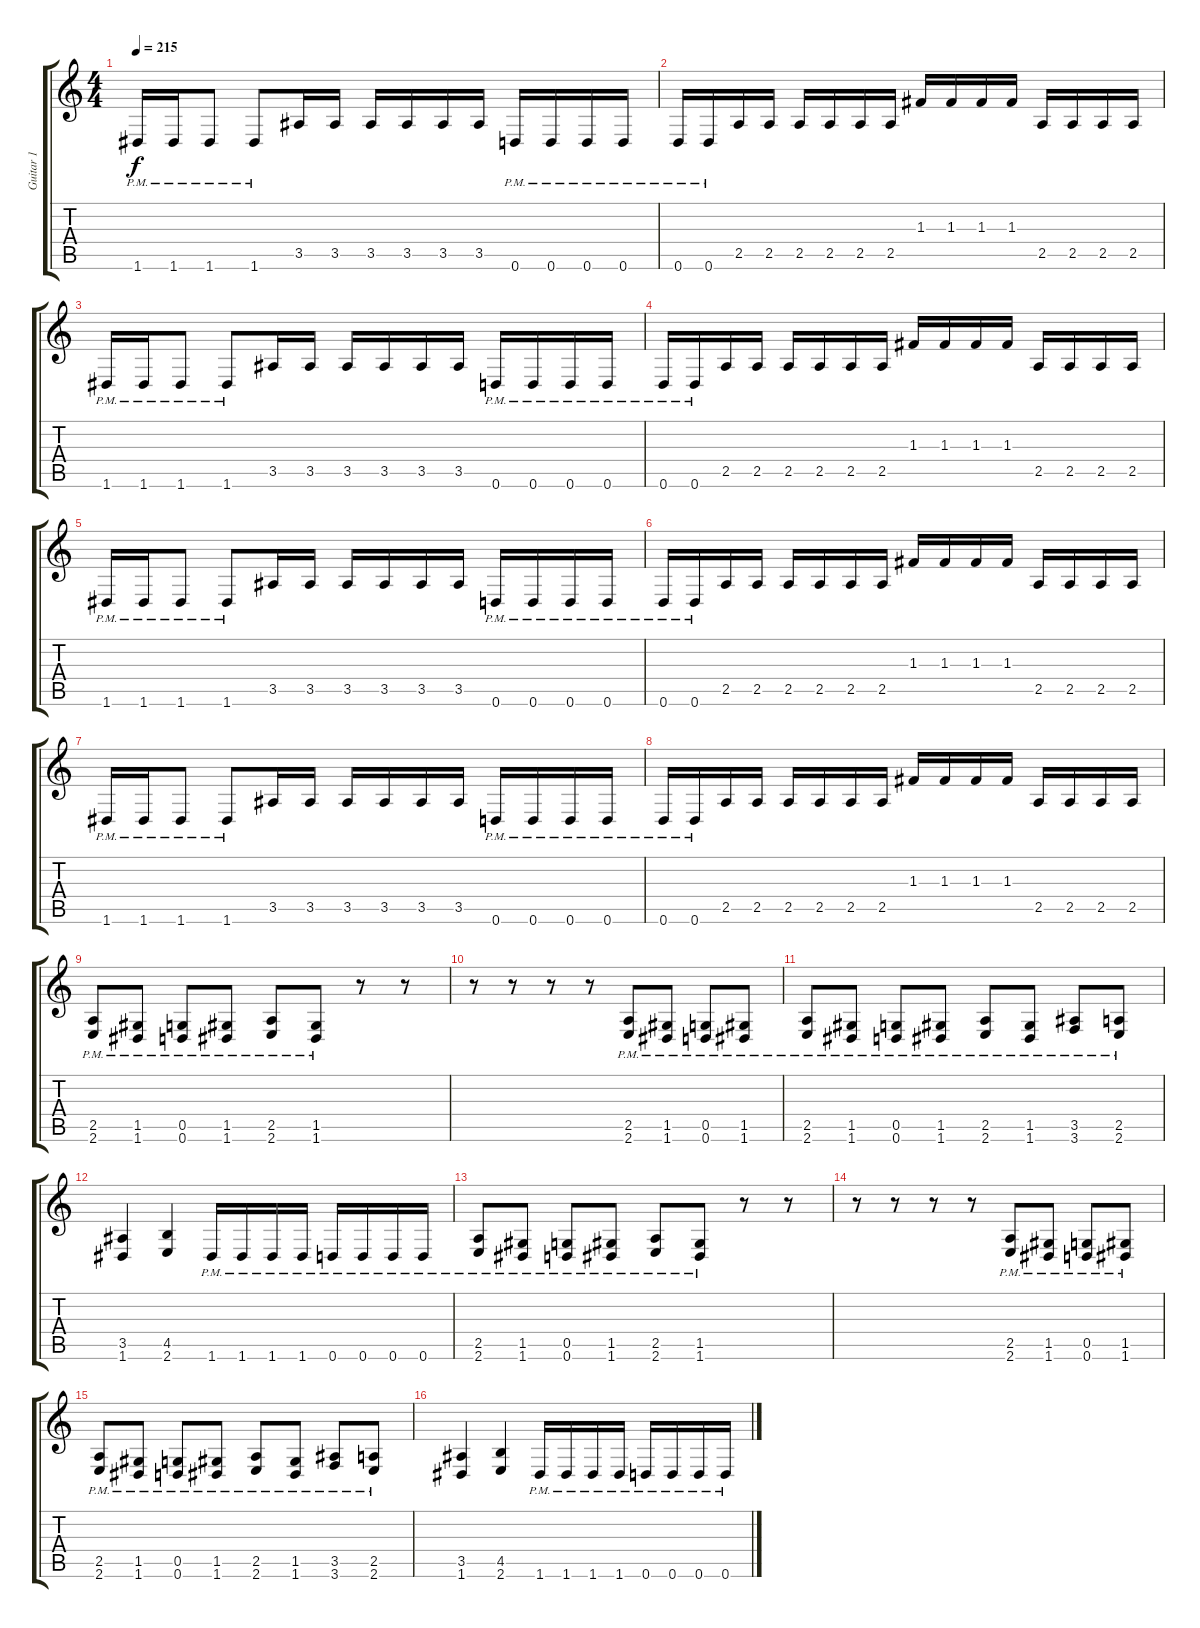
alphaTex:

\track ("Guitar 1" "Guitar 1") {instrument distortionguitar}
\staff {score tabs}
\tuning (D4 A3 F3 C3 G2 D2) {hide}
\ts (4 4)
\tempo 215
\clef g2
\ks c
1.6{pm}.16{dy f} 1.6{pm}.16 1.6{pm}.8 1.6{pm}.8 3.5.16 3.5.16 3.5.16 3.5.16 3.5.16 3.5.16 0.6{pm}.16 0.6{pm}.16 0.6{pm}.16 0.6{pm}.16 |
0.6{pm}.16 0.6{pm}.16 2.5.16 2.5.16 2.5.16 2.5.16 2.5.16 2.5.16 1.3.16 1.3.16 1.3.16 1.3.16 2.5.16 2.5.16 2.5.16 2.5.16 |
1.6{pm}.16 1.6{pm}.16 1.6{pm}.8 1.6{pm}.8 3.5.16 3.5.16 3.5.16 3.5.16 3.5.16 3.5.16 0.6{pm}.16 0.6{pm}.16 0.6{pm}.16 0.6{pm}.16 |
0.6{pm}.16 0.6{pm}.16 2.5.16 2.5.16 2.5.16 2.5.16 2.5.16 2.5.16 1.3.16 1.3.16 1.3.16 1.3.16 2.5.16 2.5.16 2.5.16 2.5.16 |
1.6{pm}.16 1.6{pm}.16 1.6{pm}.8 1.6{pm}.8 3.5.16 3.5.16 3.5.16 3.5.16 3.5.16 3.5.16 0.6{pm}.16 0.6{pm}.16 0.6{pm}.16 0.6{pm}.16 |
0.6{pm}.16 0.6{pm}.16 2.5.16 2.5.16 2.5.16 2.5.16 2.5.16 2.5.16 1.3.16 1.3.16 1.3.16 1.3.16 2.5.16 2.5.16 2.5.16 2.5.16 |
1.6{pm}.16 1.6{pm}.16 1.6{pm}.8 1.6{pm}.8 3.5.16 3.5.16 3.5.16 3.5.16 3.5.16 3.5.16 0.6{pm}.16 0.6{pm}.16 0.6{pm}.16 0.6{pm}.16 |
0.6{pm}.16 0.6{pm}.16 2.5.16 2.5.16 2.5.16 2.5.16 2.5.16 2.5.16 1.3.16 1.3.16 1.3.16 1.3.16 2.5.16 2.5.16 2.5.16 2.5.16 |
(2.5{pm} 2.6{pm}).8 (1.5{pm} 1.6{pm}).8 (0.5{pm} 0.6{pm}).8 (1.5{pm} 1.6{pm}).8 (2.5{pm} 2.6{pm}).8 (1.5{pm} 1.6{pm}).8 r.8 r.8 |
r.8 r.8 r.8 r.8 (2.5{pm} 2.6{pm}).8 (1.5{pm} 1.6{pm}).8 (0.5{pm} 0.6{pm}).8 (1.5{pm} 1.6{pm}).8 |
(2.5{pm} 2.6{pm}).8 (1.5{pm} 1.6{pm}).8 (0.5{pm} 0.6{pm}).8 (1.5{pm} 1.6{pm}).8 (2.5{pm} 2.6{pm}).8 (1.5{pm} 1.6{pm}).8 (3.5{pm} 3.6{pm}).8 (2.5{pm} 2.6{pm}).8 |
(3.5 1.6).4 (4.5 2.6).4 1.6{pm}.16 1.6{pm}.16 1.6{pm}.16 1.6{pm}.16 0.6{pm}.16 0.6{pm}.16 0.6{pm}.16 0.6{pm}.16 |
(2.5{pm} 2.6{pm}).8 (1.5{pm} 1.6{pm}).8 (0.5{pm} 0.6{pm}).8 (1.5{pm} 1.6{pm}).8 (2.5{pm} 2.6{pm}).8 (1.5{pm} 1.6{pm}).8 r.8 r.8 |
r.8 r.8 r.8 r.8 (2.5{pm} 2.6{pm}).8 (1.5{pm} 1.6{pm}).8 (0.5{pm} 0.6{pm}).8 (1.5{pm} 1.6{pm}).8 |
(2.5{pm} 2.6{pm}).8 (1.5{pm} 1.6{pm}).8 (0.5{pm} 0.6{pm}).8 (1.5{pm} 1.6{pm}).8 (2.5{pm} 2.6{pm}).8 (1.5{pm} 1.6{pm}).8 (3.5{pm} 3.6{pm}).8 (2.5{pm} 2.6{pm}).8 |
(3.5 1.6).4 (4.5 2.6).4 1.6{pm}.16 1.6{pm}.16 1.6{pm}.16 1.6{pm}.16 0.6{pm}.16 0.6{pm}.16 0.6{pm}.16 0.6{pm}.16
